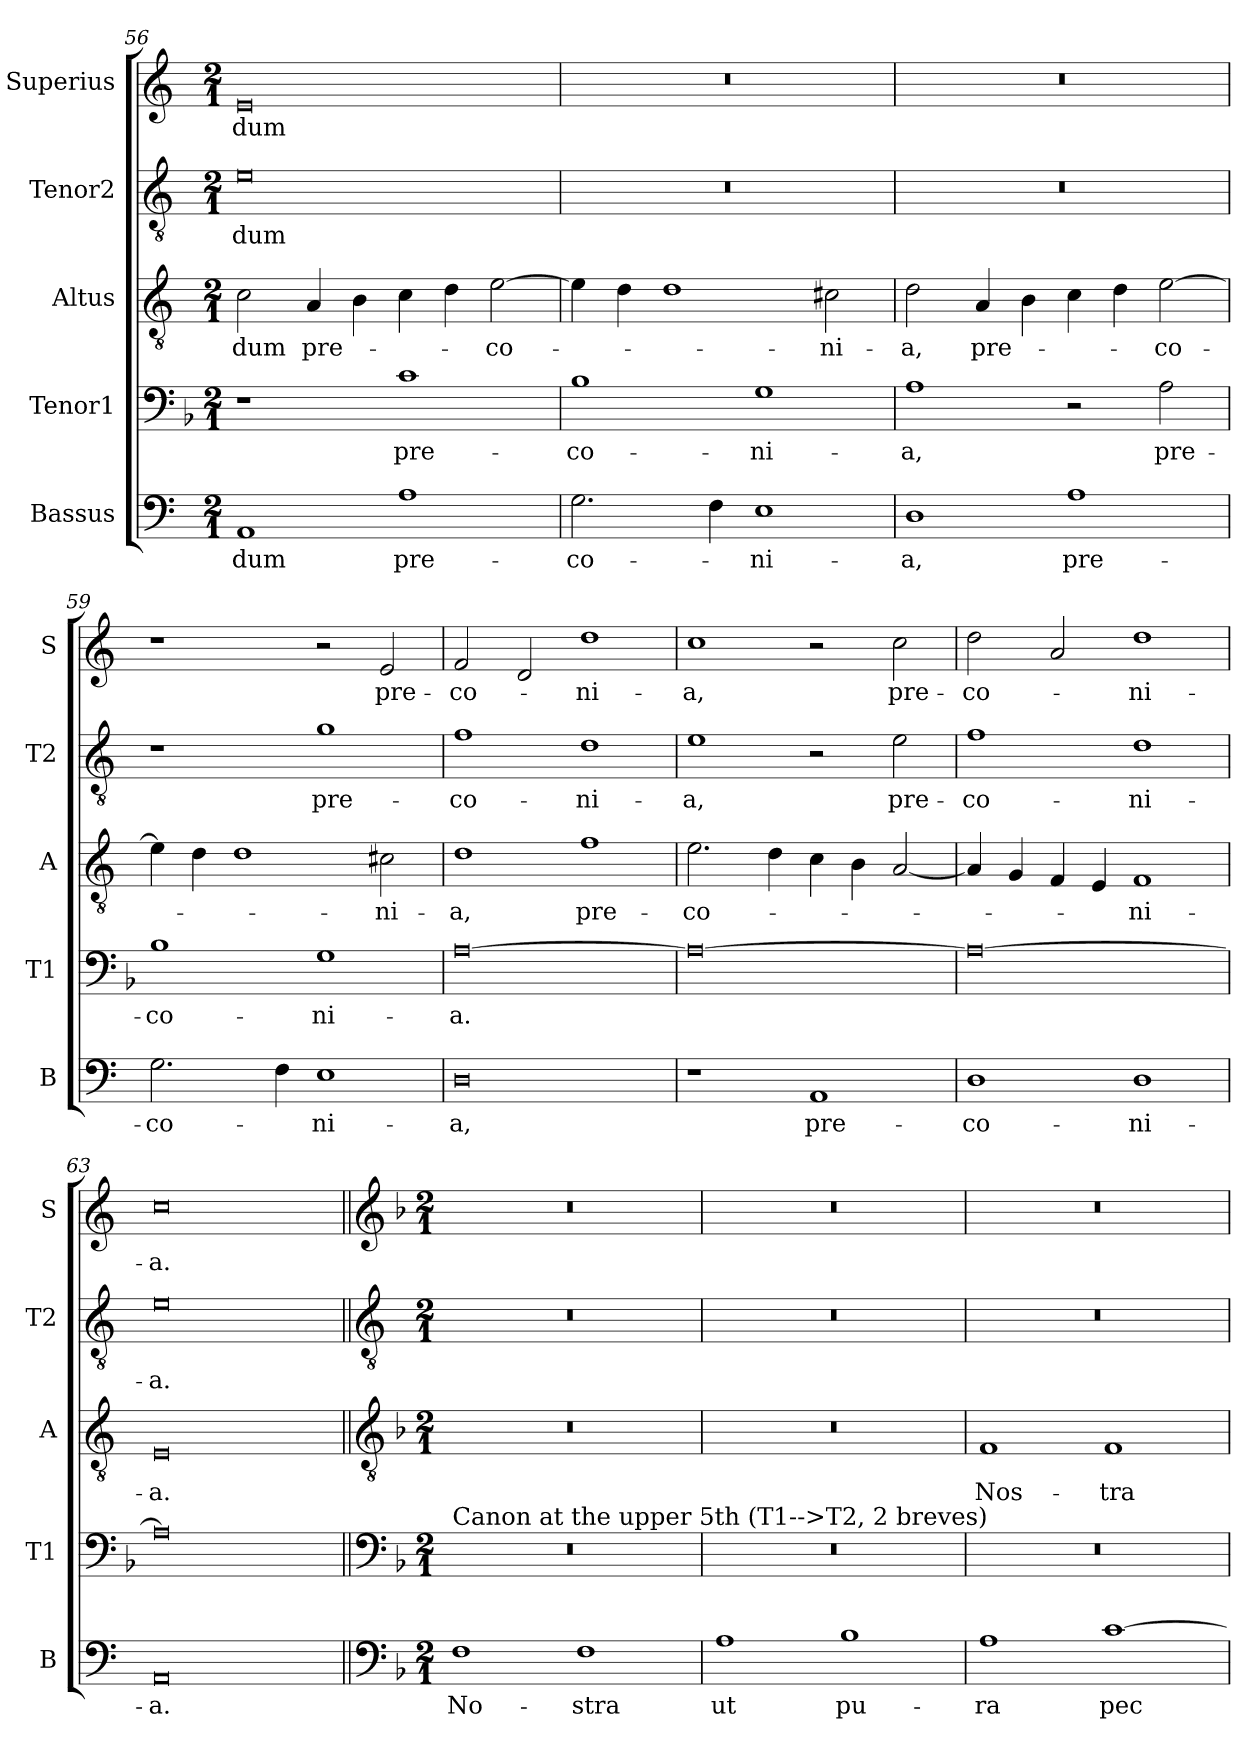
**kern	**text	**kern	**text	**kern	**text	**kern	**text	**kern	**text
*part5	*part5	*part4	*part4	*part3	*part3	*part2	*part2	*part1	*part1
*staff5	*staff5	*staff4	*staff4	*staff3	*staff3	*staff2	*staff2	*staff1	*staff1
*I"Bassus	*	*I"Tenor1	*	*I"Altus	*	*I"Tenor2	*	*I"Superius	*
*I'B	*	*I'T1	*	*I'A	*	*I'T2	*	*I'S	*
*clefF4	*	*clefF4	*	*clefGv2	*	*clefGv2	*	*clefG2	*
*k[]	*	*k[b-]	*	*k[]	*	*k[]	*	*k[]	*
*M2/1	*	*M2/1	*	*M2/1	*	*M2/1	*	*M2/1	*
=56	=56	=56	=56	=56	=56	=56	=56	=56	=56
1AA	-dum	1r	.	2c\	-dum	0e	-dum	0e	-dum
.	.	.	.	4A/	pre-	.	.	.	.
.	.	.	.	4B\	.	.	.	.	.
1A	pre-	1c	pre-	4c\	.	.	.	.	.
.	.	.	.	4d\	.	.	.	.	.
.	.	.	.	[2e\	-co-	.	.	.	.
=57	=57	=57	=57	=57	=57	=57	=57	=57	=57
2.G\	-co-	1B-	-co-	4e\]	.	0r	.	0r	.
.	.	.	.	4d\	.	.	.	.	.
.	.	.	.	1d	.	.	.	.	.
4F\	.	.	.	.	.	.	.	.	.
1E	-ni-	1G	-ni-	.	.	.	.	.	.
.	.	.	.	2c#X\	-ni-	.	.	.	.
=58	=58	=58	=58	=58	=58	=58	=58	=58	=58
1D	-a,	1A	-a,	2d\	-a,	0r	.	0r	.
.	.	.	.	4A/	pre-	.	.	.	.
.	.	.	.	4B\	.	.	.	.	.
1A	pre-	2r	.	4c\	.	.	.	.	.
.	.	.	.	4d\	.	.	.	.	.
.	.	2A\	pre-	[2e\	-co-	.	.	.	.
=59	=59	=59	=59	=59	=59	=59	=59	=59	=59
2.G\	-co-	1B-	-co-	4e\]	.	1r	.	1r	.
.	.	.	.	4d\	.	.	.	.	.
.	.	.	.	1d	.	.	.	.	.
4F\	.	.	.	.	.	.	.	.	.
1E	-ni-	1G	-ni-	.	.	1g	pre-	2r	.
.	.	.	.	2c#X\	-ni-	.	.	2e/	pre-
=60	=60	=60	=60	=60	=60	=60	=60	=60	=60
0D	-a,	[0A	-a.	1d	-a,	1f	-co-	2f/	-co-
.	.	.	.	.	.	.	.	2d/	.
.	.	.	.	1f	pre-	1d	-ni-	1dd	-ni-
=61	=61	=61	=61	=61	=61	=61	=61	=61	=61
1r	.	0A_	.	2.e\	-co-	1e	-a,	1cc	-a,
.	.	.	.	4d\	.	.	.	.	.
1AA	pre-	.	.	4c\	.	2r	.	2r	.
.	.	.	.	4B\	.	.	.	.	.
.	.	.	.	[2A/	.	2e\	pre-	2cc\	pre-
=62	=62	=62	=62	=62	=62	=62	=62	=62	=62
1D	-co-	0A_	.	4A/]	.	1f	-co-	2dd\	-co-
.	.	.	.	4G/	.	.	.	.	.
.	.	.	.	4F/	.	.	.	2a/	.
.	.	.	.	4E/	.	.	.	.	.
1D	-ni-	.	.	1F	-ni-	1d	-ni-	1dd	-ni-
=63	=63	=63	=63	=63	=63	=63	=63	=63	=63
0AA	-a.	0A]	.	0E	-a.	0e	-a.	0cc	-a.
!!LO:LB:g=z
=64||	=64||	=64||	=64||	=64||	=64||	=64||	=64||	=64||	=64||
*clefF4	*	*clefF4	*	*clefGv2	*	*clefGv2	*	*clefG2	*
*k[b-]	*	*k[b-]	*	*k[b-]	*	*k[]	*	*k[b-]	*
*M2/1	*	*M2/1	*	*M2/1	*	*M2/1	*	*M2/1	*
!	!	!LO:TX:a:t=Canon at the upper 5th (T1-->T2, 2 breves)	!	!	!	!	!	!	!
1F	No-	0r	.	0r	.	0r	.	0r	.
1F	-stra	.	.	.	.	.	.	.	.
=65	=65	=65	=65	=65	=65	=65	=65	=65	=65
1A	ut	0r	.	0r	.	0r	.	0r	.
1B-	pu-	.	.	.	.	.	.	.	.
=66	=66	=66	=66	=66	=66	=66	=66	=66	=66
1A	-ra	0r	.	1F	Nos-	0r	.	0r	.
[1c	pec-	.	.	1F	-tra	.	.	.	.
=	=	=	=	=	=	=	=	=	=
*-	*-	*-	*-	*-	*-	*-	*-	*-	*-
